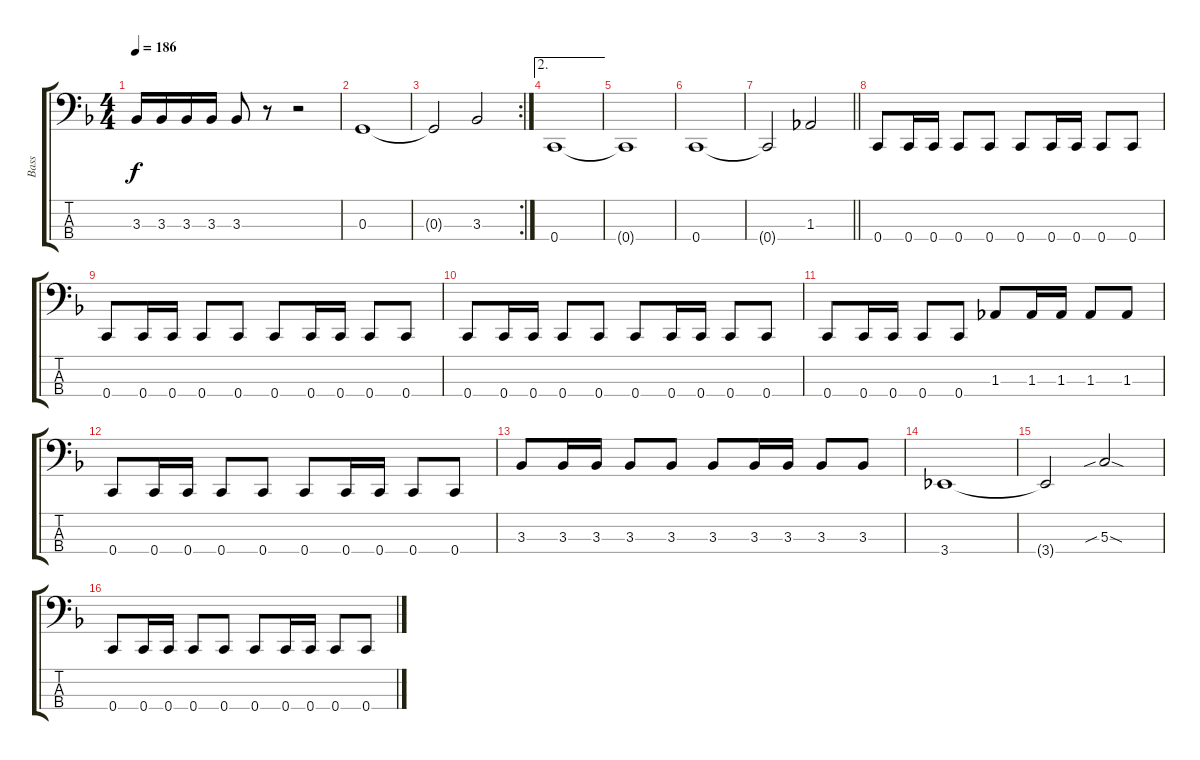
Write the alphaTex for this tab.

\track ("Bass" "Bass") {instrument electricbassfinger}
\staff {score tabs}
\tuning (F2 C2 G1 C1) {hide}
\ts (4 4)
\tempo 186
\clef f4
\ks f
3.3.16{dy f} 3.3.16 3.3.16 3.3.16 3.3.8 r.8 r.2 |
0.3.1 |
\rc 2
0.3{t}.2 3.3.2 |
\ae 2
0.4.1 |
0.4{t}.1 |
0.4.1 |
\barLineRight lightlight
0.4{t}.2 1.3.2 |
0.4.8 0.4.16 0.4.16 0.4.8 0.4.8 0.4.8 0.4.16 0.4.16 0.4.8 0.4.8 |
0.4.8 0.4.16 0.4.16 0.4.8 0.4.8 0.4.8 0.4.16 0.4.16 0.4.8 0.4.8 |
0.4.8 0.4.16 0.4.16 0.4.8 0.4.8 0.4.8 0.4.16 0.4.16 0.4.8 0.4.8 |
0.4.8 0.4.16 0.4.16 0.4.8 0.4.8 1.3.8 1.3.16 1.3.16 1.3.8 1.3.8 |
0.4.8 0.4.16 0.4.16 0.4.8 0.4.8 0.4.8 0.4.16 0.4.16 0.4.8 0.4.8 |
3.3.8 3.3.16 3.3.16 3.3.8 3.3.8 3.3.8 3.3.16 3.3.16 3.3.8 3.3.8 |
3.4.1 |
3.4{t}.2 5.3{sib sod}.2 |
0.4.8 0.4.16 0.4.16 0.4.8 0.4.8 0.4.8 0.4.16 0.4.16 0.4.8 0.4.8
